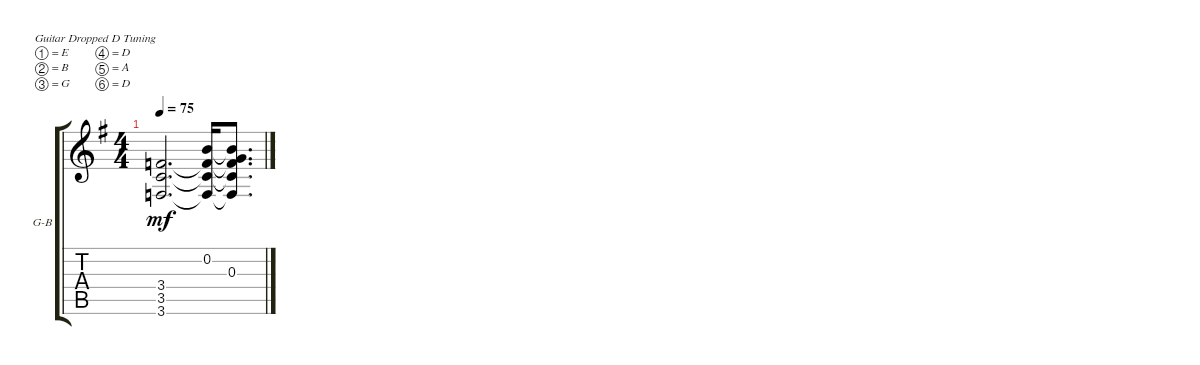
\defaultSystemsLayout 4
\bracketExtendMode groupsimilarinstruments
\firstSystemTrackNameOrientation horizontal
\otherSystemsTrackNameOrientation horizontal
\track ("Guitarra Base" "G-B") {multiBarRest instrument acousticguitarsteel}
\staff {score tabs}
\tuning (E4 B3 G3 D3 A2 D2)
\ts (4 4)
\tempo 75
\clef g2
\ks g
(3.6 3.5 3.4).2{d dy mf} (0.2 3.5{t} 3.6{t} 3.4{t}).16 (0.3 3.5{t} 3.6{t} 0.2{t} 3.4{t}).8{d}
